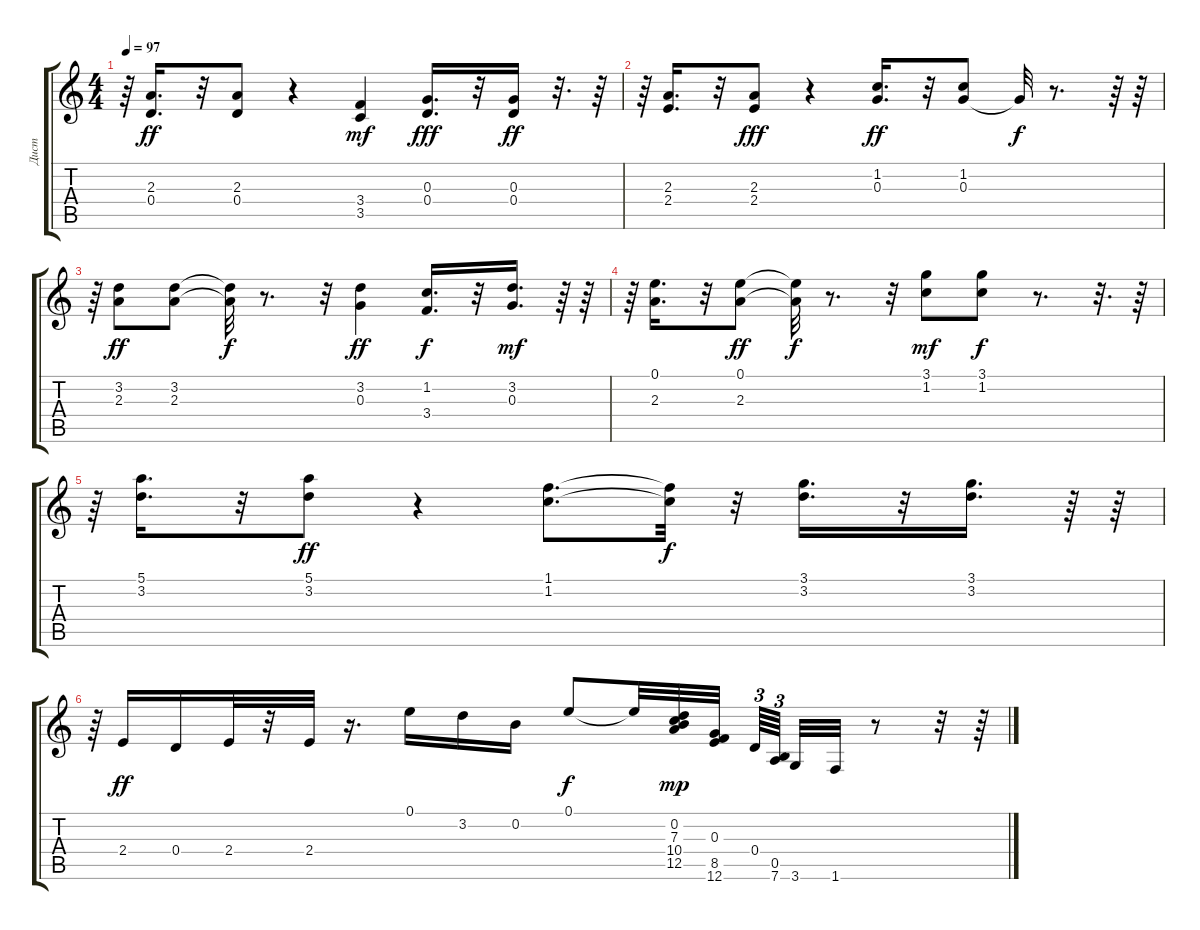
\track ("Дист" "Дист") {instrument distortionguitar}
\staff {score tabs}
\tuning (E4 B3 G3 D3 A2 E2) {hide}
\ts (4 4)
\tempo 97
\clef g2
\ks c
r.64{dy ff} (2.3 0.4).16{d} r.32 (2.3 0.4).8 r.4 (3.4 3.5).4{dy mf} (0.3 0.4).16{d dy fff} r.32 (0.3 0.4).16{dy ff} r.32{d} r.64 |
r.64 (2.3 2.4).16{d} r.32 (2.3 2.4).8{dy fff} r.4 (1.2 0.3).16{d dy ff} r.32 (1.2 0.3).8 0.3{t}.32{dy f} r.8{d} r.64 r.64 |
r.64 (3.2 2.3).8{dy ff} (3.2 2.3).8 (3.2{t} 2.3{t}).32{dy f} r.8{d} r.32 (3.2 0.3).4{dy ff} (1.2 3.4).16{d dy f} r.32 (3.2 0.3).16{d dy mf} r.64 r.64 |
r.64 (0.1 2.3).16{d} r.32 (0.1 2.3).8{dy ff} (0.1{t} 2.3{t}).32{dy f} r.8{d} r.32 (3.1 1.2).8{dy mf} (3.1 1.2).8{dy f} r.8{d} r.32{d} r.64 |
r.64 (5.1 3.2).16{d} r.32 (5.1 3.2).8{dy ff} r.4 (1.1 1.2).8{d} (1.1{t} 1.2{t}).32{dy f} r.32 (3.1 3.2).16{d} r.32 (3.1 3.2).16{d} r.64 r.64 |
r.64 2.4.16{dy ff} 0.4.16 2.4.32 r.32 2.4.32 r.16{d} 0.1.16 3.2.16 0.2.16 0.1.8{dy f} 0.1{t}.32 (0.2 7.3 10.4 12.5).32{dy mp} (0.3 8.5 12.6).32{beam splitsecondary} 0.4.64{tu (3 2)} (0.5 7.6).64{tu (3 2)} 3.6.32 1.6.32 r.8 r.32 r.64
